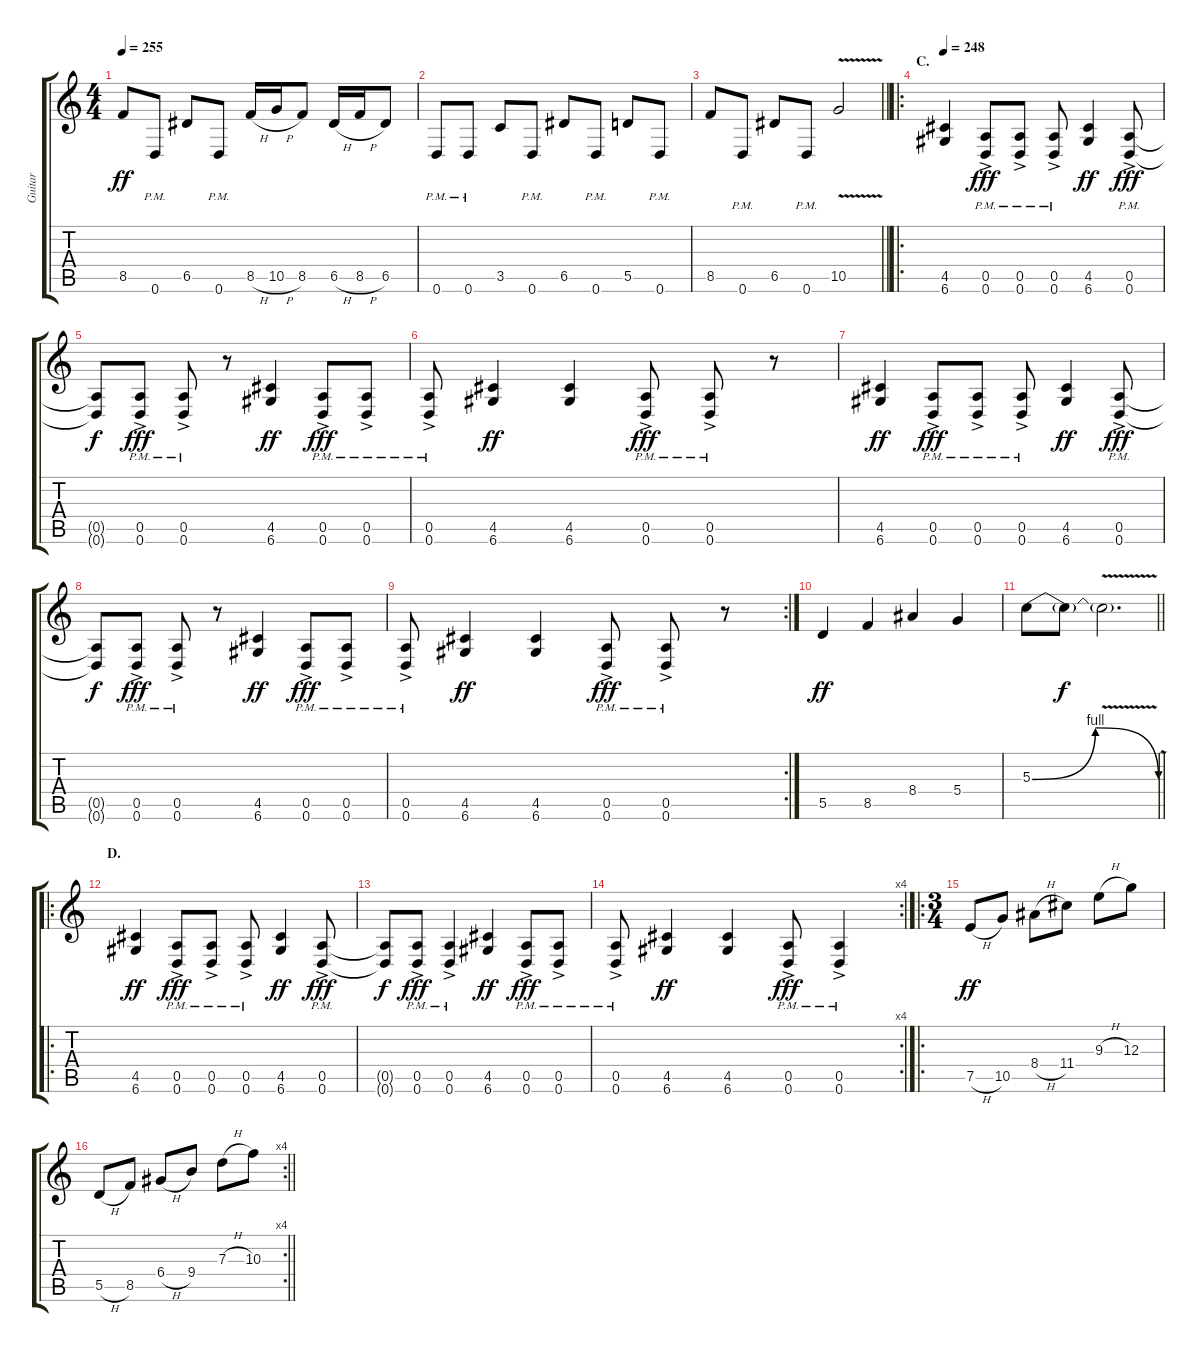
\track ("Guitar" "Guitar") {instrument distortionguitar}
\staff {score tabs}
\tuning (E4 B3 G3 D3 A2 D2) {hide}
\ts (4 4)
\tempo 255
\clef g2
\ks c
8.5.8{dy ff} 0.6{pm}.8 6.5.8 0.6{pm}.8 8.5{h}.16 10.5{h}.16 8.5.8 6.5{h}.16 8.5{h}.16 6.5.8 |
0.6{pm}.8 0.6{pm}.8 3.5.8 0.6{pm}.8 6.5.8 0.6{pm}.8 5.5.8 0.6{pm}.8 |
\barLineRight lightlight
8.5.8 0.6{pm}.8 6.5.8 0.6{pm}.8 10.5{v}.2 |
\ro
\section ("" "C.")
\tempo 248
(4.5 6.6).4 (0.5{ac pm} 0.6{ac pm}).8{dy fff} (0.5{ac pm} 0.6{ac pm}).8 (0.5{ac pm} 0.6{ac pm}).8 (4.5 6.6).4{dy ff} (0.5{ac pm} 0.6{ac pm}).8{dy fff} |
(0.5{t} 0.6{t}).8{dy f} (0.5{ac pm} 0.6{ac pm}).8{dy fff} (0.5{ac pm} 0.6{ac pm}).8 r.8 (4.5 6.6).4{dy ff} (0.5{ac pm} 0.6{ac pm}).8{dy fff} (0.5{ac pm} 0.6{ac pm}).8 |
(0.5{ac pm} 0.6{ac pm}).8 (4.5 6.6).4{dy ff} (4.5 6.6).4 (0.5{ac pm} 0.6{ac pm}).8{dy fff} (0.5{ac pm} 0.6{ac pm}).8 r.8 |
(4.5 6.6).4{dy ff} (0.5{ac pm} 0.6{ac pm}).8{dy fff} (0.5{ac pm} 0.6{ac pm}).8 (0.5{ac pm} 0.6{ac pm}).8 (4.5 6.6).4{dy ff} (0.5{ac pm} 0.6{ac pm}).8{dy fff} |
(0.5{t} 0.6{t}).8{dy f} (0.5{ac pm} 0.6{ac pm}).8{dy fff} (0.5{ac pm} 0.6{ac pm}).8 r.8 (4.5 6.6).4{dy ff} (0.5{ac pm} 0.6{ac pm}).8{dy fff} (0.5{ac pm} 0.6{ac pm}).8 |
\rc 2
(0.5{ac pm} 0.6{ac pm}).8 (4.5 6.6).4{dy ff} (4.5 6.6).4 (0.5{ac pm} 0.6{ac pm}).8{dy fff} (0.5{ac pm} 0.6{ac pm}).8 r.8 |
5.5.4{dy ff} 8.5.4 8.4.4 5.4.4 |
\barLineRight lightlight
5.3{be (bendrelease 0 0 10 4 44 4 60 0)}.8 5.3{t}.8{dy f} 5.3{v t}.2{d} |
\ro
\section ("" "D.")
(4.5 6.6).4{dy ff} (0.5{ac pm} 0.6{ac pm}).8{dy fff} (0.5{ac pm} 0.6{ac pm}).8 (0.5{ac pm} 0.6{ac pm}).8 (4.5 6.6).4{dy ff} (0.5{ac pm} 0.6{ac pm}).8{dy fff} |
(0.5{t} 0.6{t}).8{dy f} (0.5{ac pm} 0.6{ac pm}).8{dy fff} (0.5{ac pm} 0.6{ac pm}).4 (4.5 6.6).4{dy ff} (0.5{ac pm} 0.6{ac pm}).8{dy fff} (0.5{ac pm} 0.6{ac pm}).8 |
\rc 4
(0.5{ac pm} 0.6{ac pm}).8 (4.5 6.6).4{dy ff} (4.5 6.6).4 (0.5{ac pm} 0.6{ac pm}).8{dy fff} (0.5{ac pm} 0.6{ac pm}).4 |
\ro
\ts (3 4)
7.5{h}.8{dy ff} 10.5.8 8.4{h}.8 11.4.8 9.3{h}.8 12.3.8 |
\rc 4
\barLineRight lightlight
5.5{h}.8 8.5.8 6.4{h}.8 9.4.8 7.3{h}.8 10.3.8
